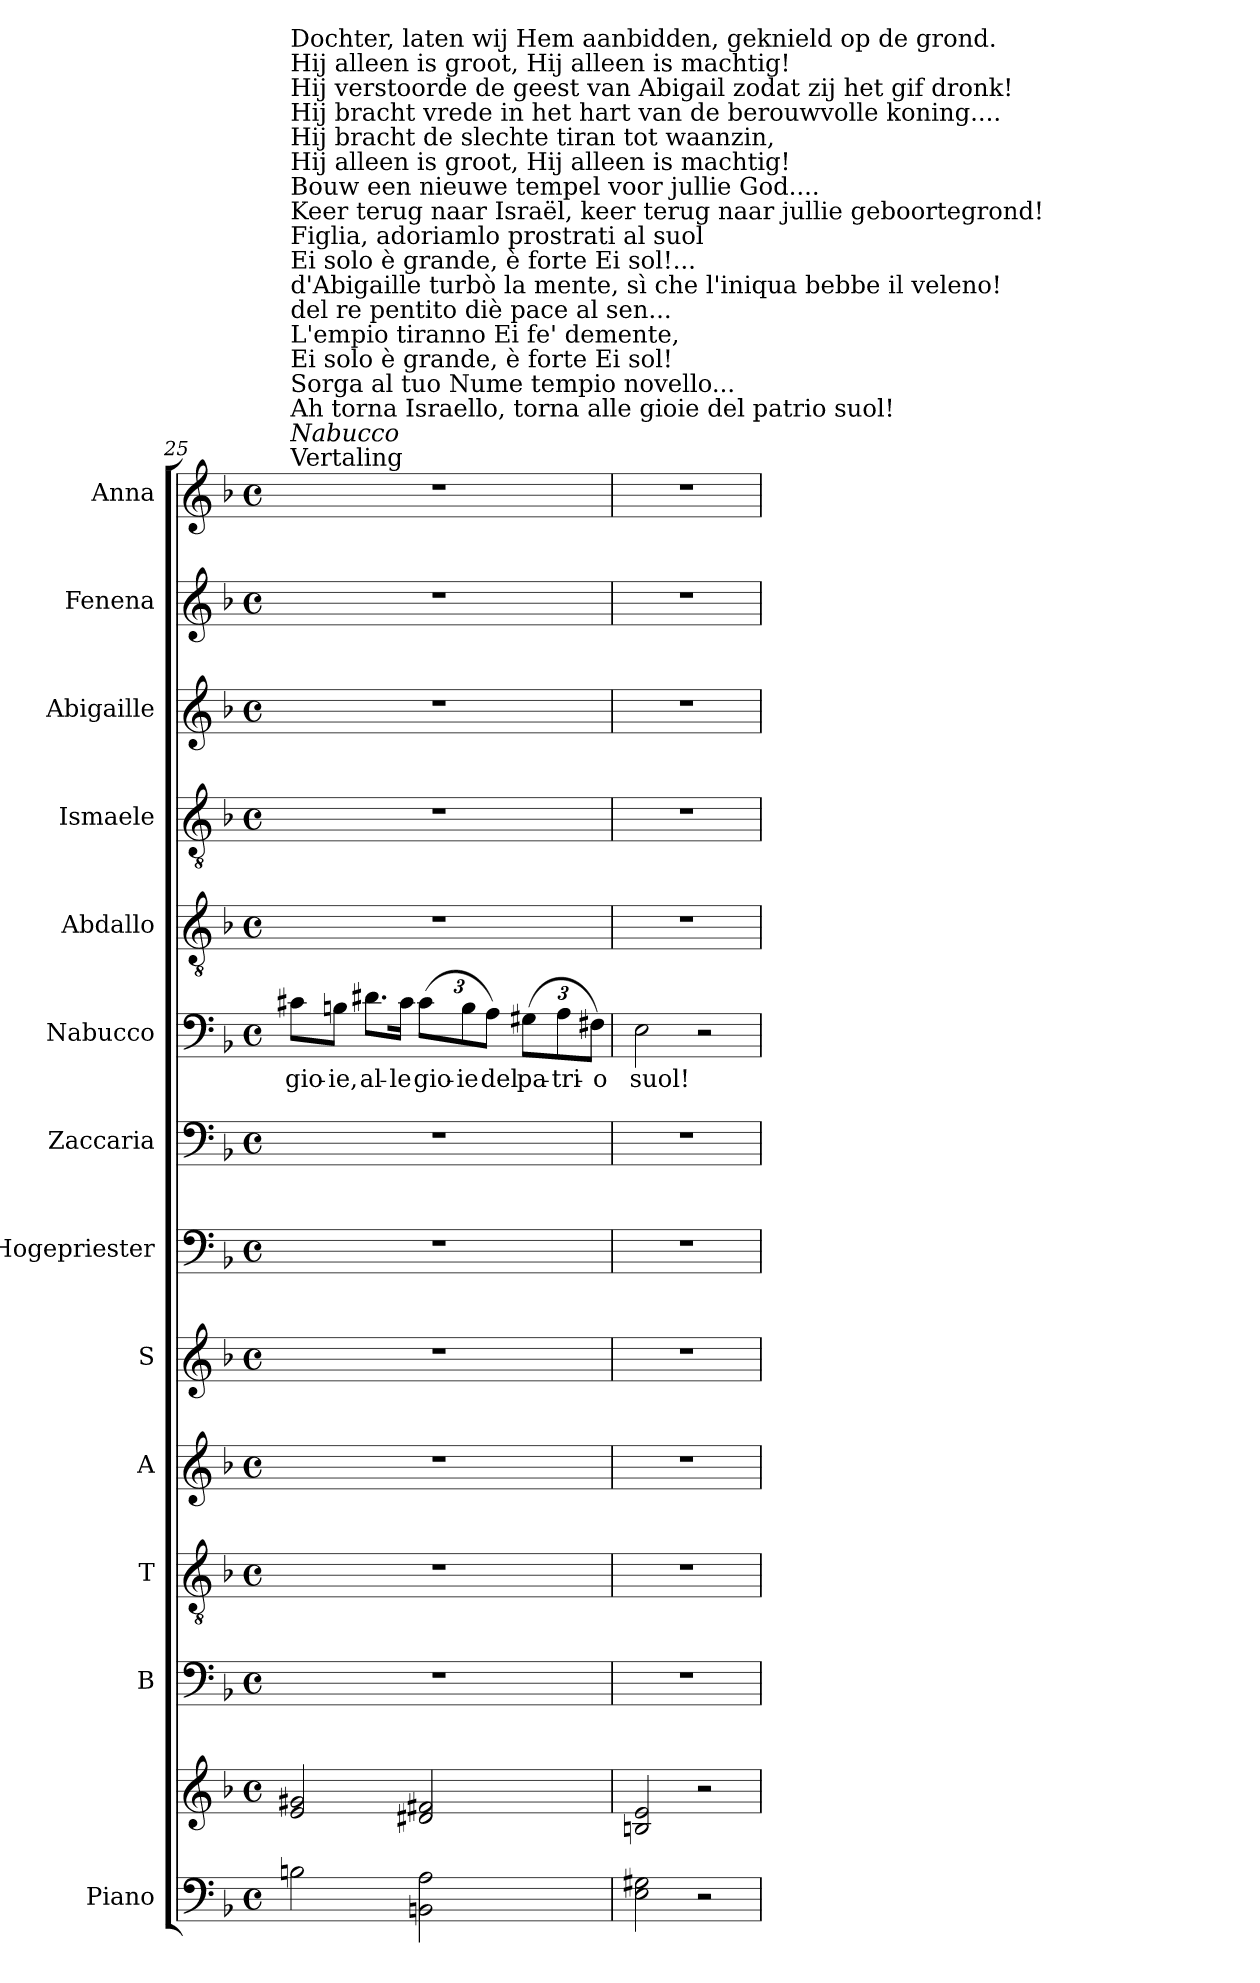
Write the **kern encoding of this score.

**kern	**kern	**kern	**kern	**kern	**kern	**kern	**kern	**kern	**text	**kern	**kern	**kern	**kern	**kern
*part13	*part13	*part12	*part11	*part10	*part9	*part8	*part7	*part6	*part6	*part5	*part4	*part3	*part2	*part1
*staff14	*staff13	*staff12	*staff11	*staff10	*staff9	*staff8	*staff7	*staff6	*staff6	*staff5	*staff4	*staff3	*staff2	*staff1
*I"Piano	*	*I"B	*I"T	*I"A	*I"S	*I"Hogepriester	*I"Zaccaria	*I"Nabucco	*	*I"Abdallo	*I"Ismaele	*I"Abigaille	*I"Fenena	*I"Anna
*I'Pno	*	*I'B	*I'T	*I'A	*I'S	*	*	*I'B	*	*	*	*	*	*
!!LO:PB:g=z
*clefF4	*clefG2	*clefF4	*clefGv2	*clefG2	*clefG2	*clefF4	*clefF4	*clefF4	*	*clefGv2	*clefGv2	*clefG2	*clefG2	*clefG2
*k[b-]	*k[b-]	*k[b-]	*k[b-]	*k[b-]	*k[b-]	*k[b-]	*k[b-]	*k[b-]	*	*k[b-]	*k[b-]	*k[b-]	*k[b-]	*k[b-]
*M4/4	*M4/4	*M4/4	*M4/4	*M4/4	*M4/4	*M4/4	*M4/4	*M4/4	*	*M4/4	*M4/4	*M4/4	*M4/4	*M4/4
*met(c)	*met(c)	*met(c)	*met(c)	*met(c)	*met(c)	*met(c)	*met(c)	*met(c)	*	*met(c)	*met(c)	*met(c)	*met(c)	*met(c)
=25	=25	=25	=25	=25	=25	=25	=25	=25	=25	=25	=25	=25	=25	=25
!	!	!	!	!	!	!	!	!	!	!	!	!	!	!LO:TX:a:t=Vertaling
!	!	!	!	!	!	!	!	!	!	!	!	!	!	!LO:TX:a:i:t=Nabucco
!	!	!	!	!	!	!	!	!	!	!	!	!	!	!LO:TX:a:t=Ah torna Israello, torna alle gioie del patrio suol!
!	!	!	!	!	!	!	!	!	!	!	!	!	!	!LO:TX:a:t=Sorga al tuo Nume tempio novello...
!	!	!	!	!	!	!	!	!	!	!	!	!	!	!LO:TX:a:t=Ei solo è grande, è forte Ei sol!
!	!	!	!	!	!	!	!	!	!	!	!	!	!	!LO:TX:a:t=L'empio tiranno Ei fe' demente,
!	!	!	!	!	!	!	!	!	!	!	!	!	!	!LO:TX:a:t=del re pentito diè pace al sen...
!	!	!	!	!	!	!	!	!	!	!	!	!	!	!LO:TX:a:t=d'Abigaille turbò la mente, sì che l'iniqua bebbe il veleno!
!	!	!	!	!	!	!	!	!	!	!	!	!	!	!LO:TX:a:t=Ei solo è grande, è forte Ei sol!...
!	!	!	!	!	!	!	!	!	!	!	!	!	!	!LO:TX:a:t=Figlia, adoriamlo prostrati al suol
!	!	!	!	!	!	!	!	!	!	!	!	!	!	!LO:TX:a:t=Keer terug naar Israël, keer terug naar jullie geboortegrond!
!	!	!	!	!	!	!	!	!	!	!	!	!	!	!LO:TX:a:t=Bouw een nieuwe tempel voor jullie God....
!	!	!	!	!	!	!	!	!	!	!	!	!	!	!LO:TX:a:t=Hij alleen is groot, Hij alleen is machtig!
!	!	!	!	!	!	!	!	!	!	!	!	!	!	!LO:TX:a:t=Hij bracht de slechte tiran tot waanzin,
!	!	!	!	!	!	!	!	!	!	!	!	!	!	!LO:TX:a:t=Hij bracht vrede in het hart van de berouwvolle koning....
!	!	!	!	!	!	!	!	!	!	!	!	!	!	!LO:TX:a:t=Hij verstoorde de geest van Abigail zodat zij het gif dronk!
!	!	!	!	!	!	!	!	!	!	!	!	!	!	!LO:TX:a:t=Hij alleen is groot, Hij alleen is machtig!
!	!	!	!	!	!	!	!	!	!	!	!	!	!	!LO:TX:a:t=Dochter, laten wij Hem aanbidden, geknield op de grond.
!	!	!	!	!	!	!	!	!	!LO:LY:b	!	!	!	!	!
2Bn\	2e/ 2g#X/	1r	1r	1r	1r	1r	1r	8c#X\L	gio-	1r	1r	1r	1r	1r
!	!	!	!	!	!	!	!	!	!LO:LY:b	!	!	!	!	!
.	.	.	.	.	.	.	.	8Bn\J	-ie,	.	.	.	.	.
!	!	!	!	!	!	!	!	!	!LO:LY:b	!	!	!	!	!
.	.	.	.	.	.	.	.	8.d#X\L	al-	.	.	.	.	.
!	!	!	!	!	!	!	!	!	!LO:LY:b	!	!	!	!	!
.	.	.	.	.	.	.	.	16c#\Jk	-le	.	.	.	.	.
*	*	*	*	*	*	*	*	*Xbrackettup	*	*	*	*	*	*
!	!	!	!	!	!	!	!	!	!LO:LY:b	!	!	!	!	!
2BBn\ 2A\	2d#X/ 2f#X/	.	.	.	.	.	.	(12c#\L	gio-	.	.	.	.	.
!	!	!	!	!	!	!	!	!	!LO:LY:b	!	!	!	!	!
.	.	.	.	.	.	.	.	12B\	-ie	.	.	.	.	.
!	!	!	!	!	!	!	!	!	!LO:LY:b	!	!	!	!	!
.	.	.	.	.	.	.	.	12A\J)	del	.	.	.	.	.
!	!	!	!	!	!	!	!	!	!LO:LY:b	!	!	!	!	!
.	.	.	.	.	.	.	.	(12G#X\L	pa-	.	.	.	.	.
!	!	!	!	!	!	!	!	!	!LO:LY:b	!	!	!	!	!
.	.	.	.	.	.	.	.	12A\	-tri-	.	.	.	.	.
!	!	!	!	!	!	!	!	!	!LO:LY:b	!	!	!	!	!
.	.	.	.	.	.	.	.	12F#X\J)	-o	.	.	.	.	.
=26	=26	=26	=26	=26	=26	=26	=26	=26	=26	=26	=26	=26	=26	=26
!	!	!	!	!	!	!	!	!	!LO:LY:b	!	!	!	!	!
2E\ 2G#X\	2Bn/ 2e/	1r	1r	1r	1r	1r	1r	2E\	suol!	1r	1r	1r	1r	1r
2r	2r	.	.	.	.	.	.	2r	.	.	.	.	.	.
=	=	=	=	=	=	=	=	=	=	=	=	=	=	=
*-	*-	*-	*-	*-	*-	*-	*-	*-	*-	*-	*-	*-	*-	*-
